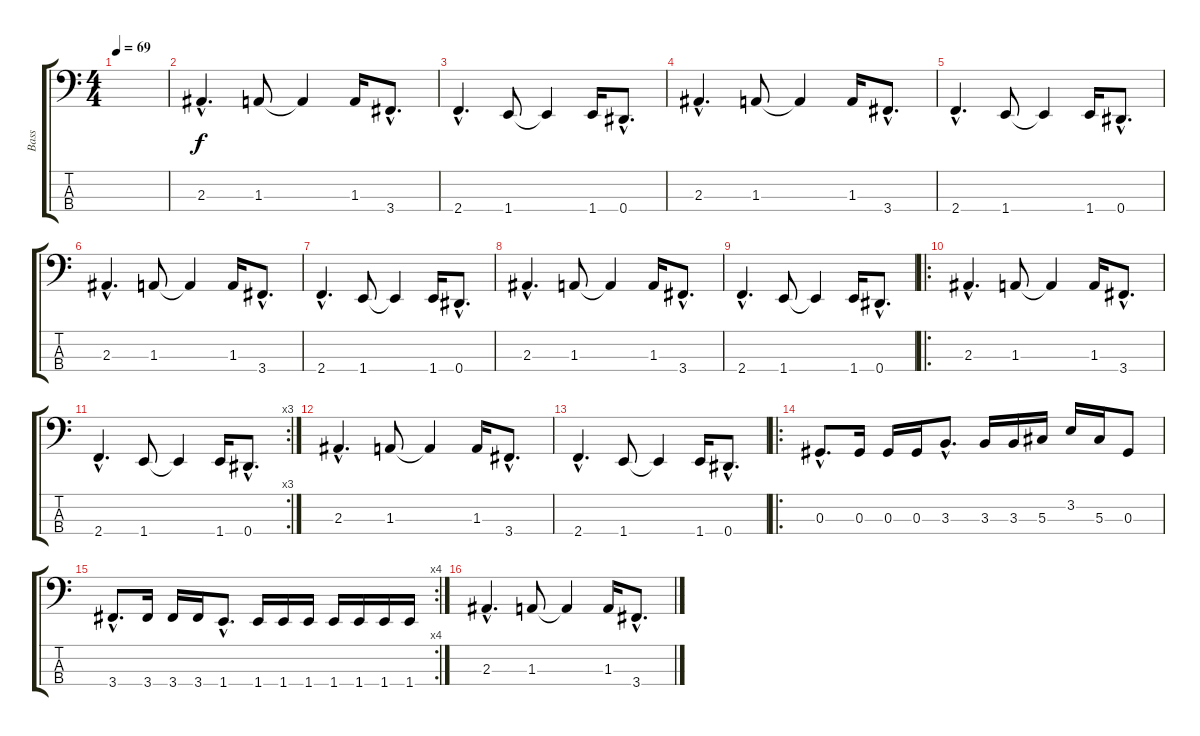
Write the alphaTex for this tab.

\track ("Bass" "Bass") {instrument electricbasspick}
\staff {score tabs}
\tuning (Gb2 Db2 Ab1 Eb1) {hide}
\ts (4 4)
\tempo 69
\clef f4
\ks c
|
2.3{hac}.4{d} 1.3.8 1.3{t}.4 1.3.16 3.4{hac}.8{d} |
2.4{hac}.4{d} 1.4.8 1.4{t}.4 1.4.16 0.4{hac}.8{d} |
2.3{hac}.4{d} 1.3.8 1.3{t}.4 1.3.16 3.4{hac}.8{d} |
2.4{hac}.4{d} 1.4.8 1.4{t}.4 1.4.16 0.4{hac}.8{d} |
2.3{hac}.4{d} 1.3.8 1.3{t}.4 1.3.16 3.4{hac}.8{d} |
2.4{hac}.4{d} 1.4.8 1.4{t}.4 1.4.16 0.4{hac}.8{d} |
2.3{hac}.4{d} 1.3.8 1.3{t}.4 1.3.16 3.4{hac}.8{d} |
2.4{hac}.4{d} 1.4.8 1.4{t}.4 1.4.16 0.4{hac}.8{d} |
\ro
2.3{hac}.4{d} 1.3.8 1.3{t}.4 1.3.16 3.4{hac}.8{d} |
\rc 3
2.4{hac}.4{d} 1.4.8 1.4{t}.4 1.4.16 0.4{hac}.8{d} |
2.3{hac}.4{d} 1.3.8 1.3{t}.4 1.3.16 3.4{hac}.8{d} |
2.4{hac}.4{d} 1.4.8 1.4{t}.4 1.4.16 0.4{hac}.8{d} |
\ro
0.3{hac}.8{d} 0.3.16 0.3.16 0.3.16 3.3{hac}.8{d} 3.3.16 3.3.16 5.3.16 3.2.16 5.3.16 0.3.8 |
\rc 4
3.4{hac}.8{d} 3.4.16 3.4.16 3.4.16 1.4{hac}.8{d} 1.4.16 1.4.16 1.4.16 1.4.16 1.4.16 1.4.16 1.4.16 |
2.3{hac}.4{d} 1.3.8 1.3{t}.4 1.3.16 3.4{hac}.8{d}
